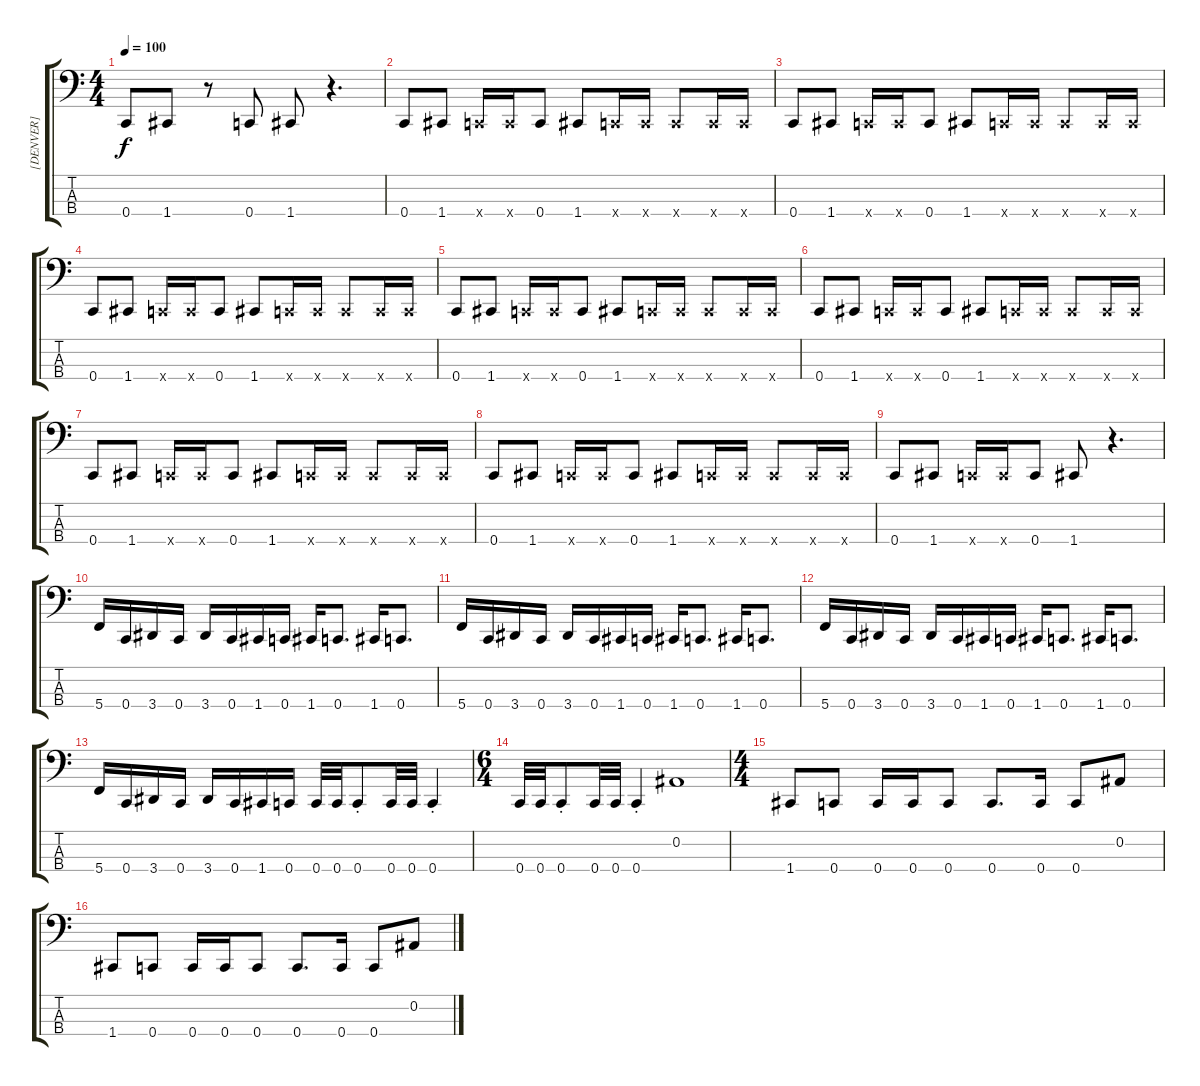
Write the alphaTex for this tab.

\track ("[DENVER]" "[DENVER]") {instrument electricbasspick}
\staff {score tabs}
\tuning (Eb2 Bb1 F1 C1) {hide}
\ts (4 4)
\tempo 100
\clef f4
\ks c
0.4.8{dy f} 1.4.8 r.8 0.4.8 1.4.8 r.4{d} |
0.4.8 1.4.8 0.4{x}.16 0.4{x}.16 0.4.8 1.4.8 0.4{x}.16 0.4{x}.16 0.4{x}.8 0.4{x}.16 0.4{x}.16 |
0.4.8 1.4.8 0.4{x}.16 0.4{x}.16 0.4.8 1.4.8 0.4{x}.16 0.4{x}.16 0.4{x}.8 0.4{x}.16 0.4{x}.16 |
0.4.8 1.4.8 0.4{x}.16 0.4{x}.16 0.4.8 1.4.8 0.4{x}.16 0.4{x}.16 0.4{x}.8 0.4{x}.16 0.4{x}.16 |
0.4.8 1.4.8 0.4{x}.16 0.4{x}.16 0.4.8 1.4.8 0.4{x}.16 0.4{x}.16 0.4{x}.8 0.4{x}.16 0.4{x}.16 |
0.4.8 1.4.8 0.4{x}.16 0.4{x}.16 0.4.8 1.4.8 0.4{x}.16 0.4{x}.16 0.4{x}.8 0.4{x}.16 0.4{x}.16 |
0.4.8 1.4.8 0.4{x}.16 0.4{x}.16 0.4.8 1.4.8 0.4{x}.16 0.4{x}.16 0.4{x}.8 0.4{x}.16 0.4{x}.16 |
0.4.8 1.4.8 0.4{x}.16 0.4{x}.16 0.4.8 1.4.8 0.4{x}.16 0.4{x}.16 0.4{x}.8 0.4{x}.16 0.4{x}.16 |
0.4.8 1.4.8 0.4{x}.16 0.4{x}.16 0.4.8 1.4.8 r.4{d} |
5.4.16 0.4.16 3.4.16 0.4.16 3.4.16 0.4.16 1.4.16 0.4.16 1.4.16 0.4.8{d} 1.4.16 0.4.8{d} |
5.4.16 0.4.16 3.4.16 0.4.16 3.4.16 0.4.16 1.4.16 0.4.16 1.4.16 0.4.8{d} 1.4.16 0.4.8{d} |
5.4.16 0.4.16 3.4.16 0.4.16 3.4.16 0.4.16 1.4.16 0.4.16 1.4.16 0.4.8{d} 1.4.16 0.4.8{d} |
5.4.16 0.4.16 3.4.16 0.4.16 3.4.16 0.4.16 1.4.16 0.4.16 0.4.32 0.4.32 0.4{st}.8 0.4.32 0.4.32 0.4{st}.4 |
\ts (6 4)
0.4.32 0.4.32 0.4{st}.8 0.4.32 0.4.32 0.4{st}.4 0.2.1 |
\ts (4 4)
1.4.8 0.4.8 0.4.16 0.4.16 0.4.8 0.4.8{d} 0.4.16 0.4.8 0.2.8 |
1.4.8 0.4.8 0.4.16 0.4.16 0.4.8 0.4.8{d} 0.4.16 0.4.8 0.2.8
